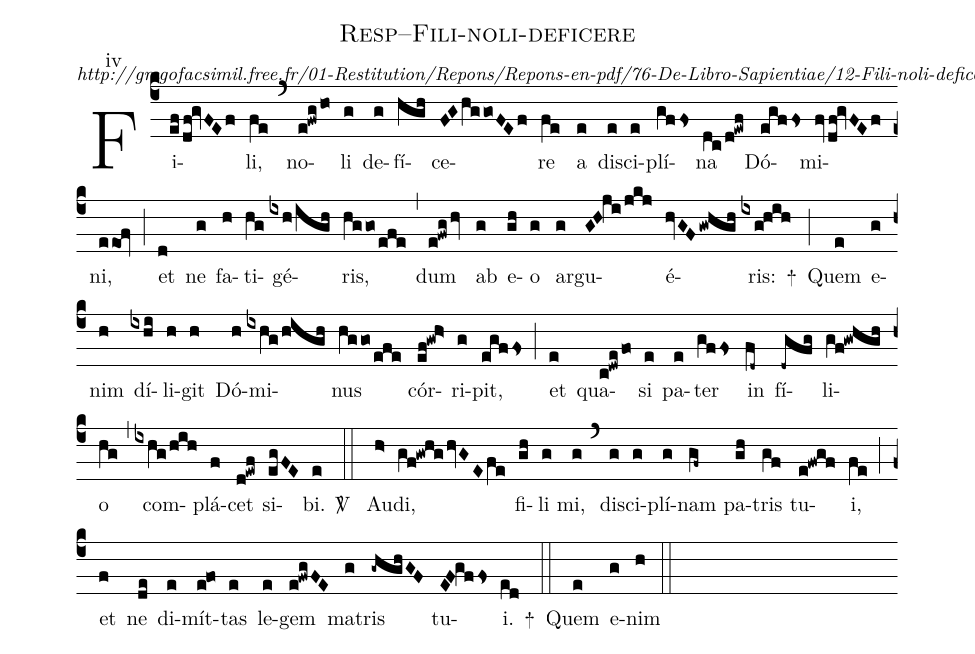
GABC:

name: Resp--Fili-noli-deficere;
commentary: http://gregofacsimil.free.fr/01-Restitution/Repons/Repons-en-pdf/76-De-Libro-Sapientiae/12-Fili-noli-deficere.pdf;
annotation: iv;
%%
(c4) Fi(ef/df!gvFEf)li,(fe) (`) no(e!fwg/ho)li(g) de(g)fí(hgh)ce(FGhggoFEf)re(fe) a(e) dis(e)ci(e)plí(gffs)na(dc/d!ewf) Dó(egffs)mi(fv/df!gvFEf)ni,(eeOf) (;) et(d) ne(g) fa(h)ti(hg)gé(ixh/igh)ris,(hggo/efe) (,) dum(e!fwg/hv) ab(g) e(gh)o(g) ar(g)gu(GH!ji/jkj)é(hvGFgwhgh)ris:(ixg!hih) +(;) Quem(e) e(g)nim(h) dí(ixhi)li(h)git(h) Dó(h)mi(ixhg/high)nus(hggo/efe) cór(ef!gwh>)ri(g)pit,(egffs) (;) et(e) qua(c!dwe/fo)si(e) pa(e)ter(gffs) in(fd~) fí(-dgfg)li(gf!gwhgh)o(hg) (,) com(ixhg/hih)plá(f)cet(d!ewf) si(egFE)bi.(e)
<sp>V/</sp> (::)
Au(h>)di,(gf!gwhg/hvGEfe) fi(gh)li(g) mi,(g) (`) di(g)sci(g)plí(g)nam(gf~) pa(gh)tris(gf) tu(e!fwgf)i,(fe) (;) et(f) ne(de) di(e)mít(e!fo)tas(e) le(e)gem(e!fwgFE) ma(g)tris(-ghghGF) tu(EF!gffs)i.(ed) +(::) Quem(e) e(g)nim(h) (::)
